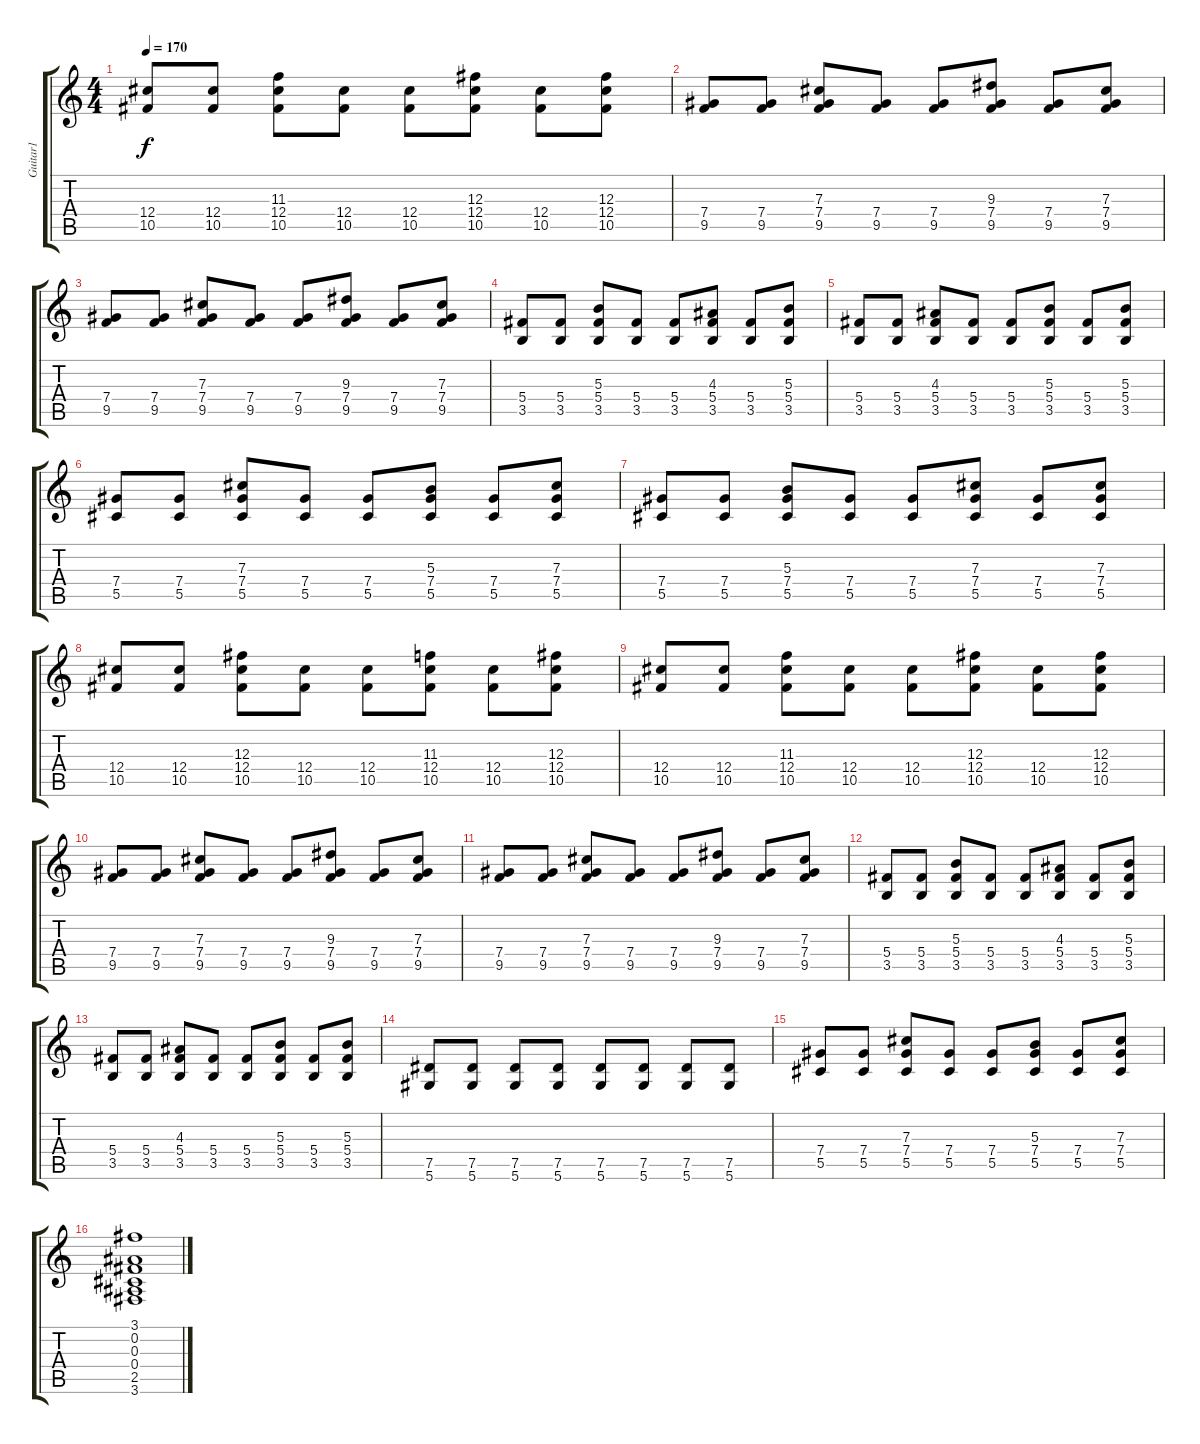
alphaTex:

\track ("Guitar1" "Guitar1") {instrument distortionguitar}
\staff {score tabs}
\tuning (Eb4 Bb3 Gb3 Db3 Ab2 Eb2) {hide}
\ts (4 4)
\tempo 170
\clef g2
\ks c
(12.4 10.5).8{dy f} (12.4 10.5).8 (11.3 12.4 10.5).8 (12.4 10.5).8 (12.4 10.5).8 (12.3 12.4 10.5).8 (12.4 10.5).8 (12.3 12.4 10.5).8 |
(7.4 9.5).8 (7.4 9.5).8 (7.3 7.4 9.5).8 (7.4 9.5).8 (7.4 9.5).8 (9.3 7.4 9.5).8 (7.4 9.5).8 (7.3 7.4 9.5).8 |
(7.4 9.5).8 (7.4 9.5).8 (7.3 7.4 9.5).8 (7.4 9.5).8 (7.4 9.5).8 (9.3 7.4 9.5).8 (7.4 9.5).8 (7.3 7.4 9.5).8 |
(5.4 3.5).8 (5.4 3.5).8 (5.3 5.4 3.5).8 (5.4 3.5).8 (5.4 3.5).8 (4.3 5.4 3.5).8 (5.4 3.5).8 (5.3 5.4 3.5).8 |
(5.4 3.5).8 (5.4 3.5).8 (4.3 5.4 3.5).8 (5.4 3.5).8 (5.4 3.5).8 (5.3 5.4 3.5).8 (5.4 3.5).8 (5.3 5.4 3.5).8 |
(7.4 5.5).8 (7.4 5.5).8 (7.3 7.4 5.5).8 (7.4 5.5).8 (7.4 5.5).8 (5.3 7.4 5.5).8 (7.4 5.5).8 (7.3 7.4 5.5).8 |
(7.4 5.5).8 (7.4 5.5).8 (5.3 7.4 5.5).8 (7.4 5.5).8 (7.4 5.5).8 (7.3 7.4 5.5).8 (7.4 5.5).8 (7.3 7.4 5.5).8 |
(12.4 10.5).8 (12.4 10.5).8 (12.3 12.4 10.5).8 (12.4 10.5).8 (12.4 10.5).8 (11.3 12.4 10.5).8 (12.4 10.5).8 (12.3 12.4 10.5).8 |
(12.4 10.5).8 (12.4 10.5).8 (11.3 12.4 10.5).8 (12.4 10.5).8 (12.4 10.5).8 (12.3 12.4 10.5).8 (12.4 10.5).8 (12.3 12.4 10.5).8 |
(7.4 9.5).8 (7.4 9.5).8 (7.3 7.4 9.5).8 (7.4 9.5).8 (7.4 9.5).8 (9.3 7.4 9.5).8 (7.4 9.5).8 (7.3 7.4 9.5).8 |
(7.4 9.5).8 (7.4 9.5).8 (7.3 7.4 9.5).8 (7.4 9.5).8 (7.4 9.5).8 (9.3 7.4 9.5).8 (7.4 9.5).8 (7.3 7.4 9.5).8 |
(5.4 3.5).8 (5.4 3.5).8 (5.3 5.4 3.5).8 (5.4 3.5).8 (5.4 3.5).8 (4.3 5.4 3.5).8 (5.4 3.5).8 (5.3 5.4 3.5).8 |
(5.4 3.5).8 (5.4 3.5).8 (4.3 5.4 3.5).8 (5.4 3.5).8 (5.4 3.5).8 (5.3 5.4 3.5).8 (5.4 3.5).8 (5.3 5.4 3.5).8 |
(7.5 5.6).8 (7.5 5.6).8 (7.5 5.6).8 (7.5 5.6).8 (7.5 5.6).8 (7.5 5.6).8 (7.5 5.6).8 (7.5 5.6).8 |
(7.4 5.5).8 (7.4 5.5).8 (7.3 7.4 5.5).8 (7.4 5.5).8 (7.4 5.5).8 (5.3 7.4 5.5).8 (7.4 5.5).8 (7.3 7.4 5.5).8 |
(3.1 0.2 0.3 0.4 2.5 3.6).1
